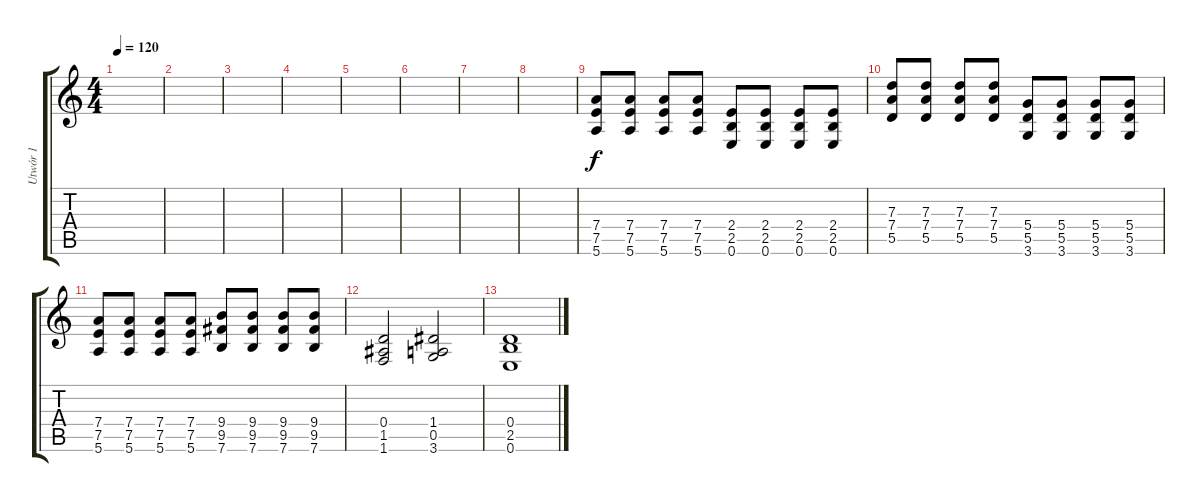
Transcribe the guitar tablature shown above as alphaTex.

\track ("Utwór 1" "Utwór 1") {instrument distortionguitar}
\staff {score tabs}
\tuning (E4 B3 G3 D3 A2 E2) {hide}
\ts (4 4)
\tempo 120
\clef g2
\ks c
|
|
|
|
|
|
|
|
(7.4 7.5 5.6).8 (7.4 7.5 5.6).8 (7.4 7.5 5.6).8 (7.4 7.5 5.6).8 (2.4 2.5 0.6).8 (2.4 2.5 0.6).8 (2.4 2.5 0.6).8 (2.4 2.5 0.6).8 |
(7.3 7.4 5.5).8 (7.3 7.4 5.5).8 (7.3 7.4 5.5).8 (7.3 7.4 5.5).8 (5.4 5.5 3.6).8 (5.4 5.5 3.6).8 (5.4 5.5 3.6).8 (5.4 5.5 3.6).8 |
(7.4 7.5 5.6).8 (7.4 7.5 5.6).8 (7.4 7.5 5.6).8 (7.4 7.5 5.6).8 (9.4 9.5 7.6).8 (9.4 9.5 7.6).8 (9.4 9.5 7.6).8 (9.4 9.5 7.6).8 |
(0.4 1.5 1.6).2 (1.4 0.5 3.6).2 |
(0.4 2.5 0.6).1
